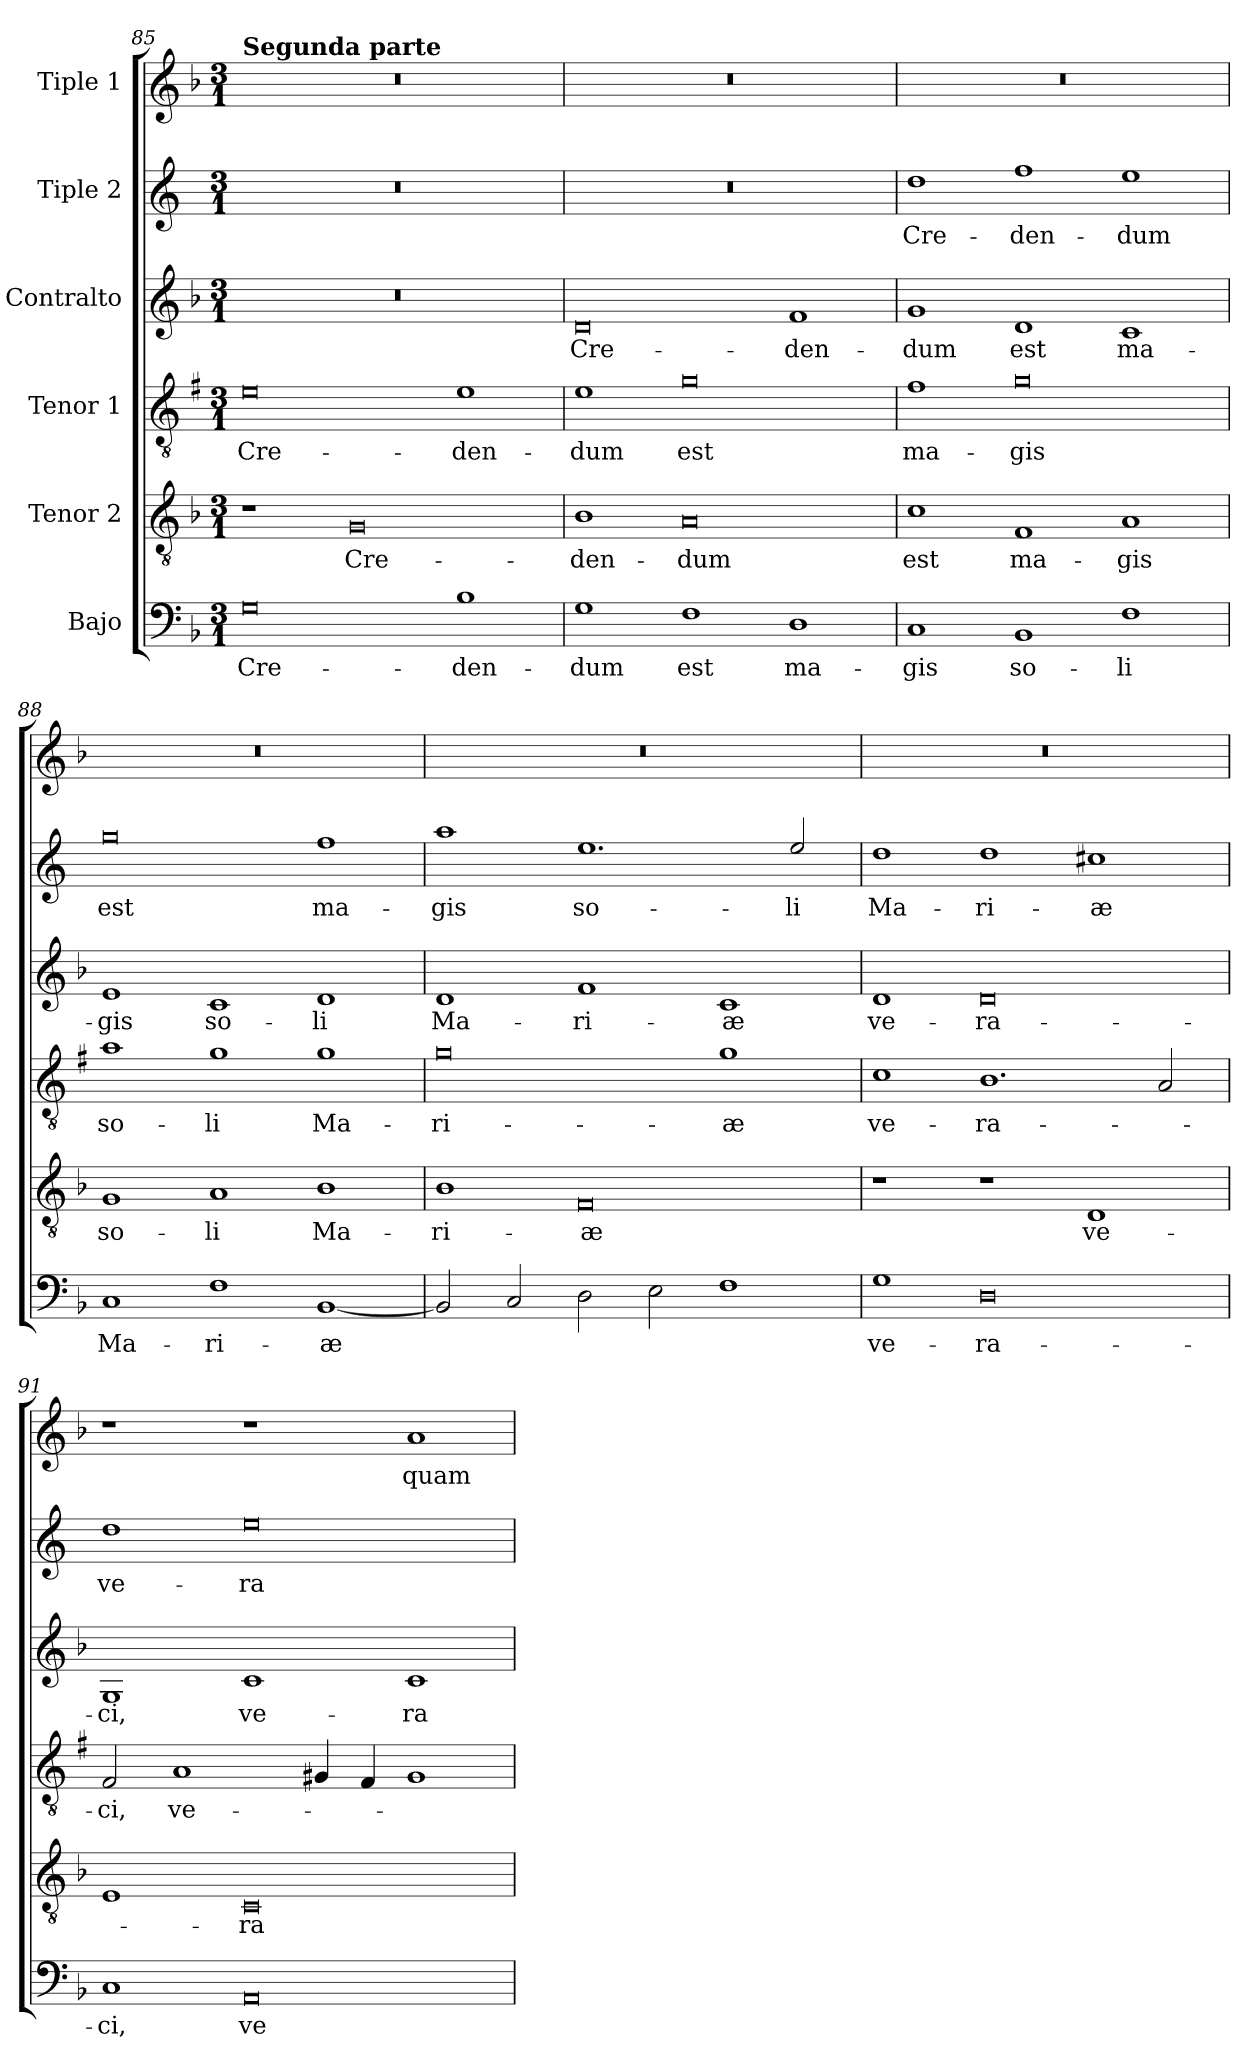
**kern	**text	**kern	**text	**kern	**text	**kern	**text	**kern	**text	**kern	**text
*part6	*part6	*part5	*part5	*part4	*part4	*part3	*part3	*part2	*part2	*part1	*part1
*staff6	*staff6	*staff5	*staff5	*staff4	*staff4	*staff3	*staff3	*staff2	*staff2	*staff1	*staff1
*I"Bajo	*	*I"Tenor 2	*	*I"Tenor 1	*	*I"Contralto	*	*I"Tiple 2	*	*I"Tiple 1	*
!!LO:LB:g=z
*clefF4	*	*clefGv2	*	*clefGv2	*	*clefG2	*	*clefG2	*	*clefG2	*
*	*	*	*	*ITrd1c2	*	*	*	*ITrd4c7	*	*	*
*k[b-]	*	*k[b-]	*	*k[b-]	*	*k[b-]	*	*k[b-]	*	*k[b-]	*
*F:	*	*F:	*	*F:	*	*F:	*	*F:	*	*F:	*
*M3/1	*	*M3/1	*	*M3/1	*	*M3/1	*	*M3/1	*	*M3/1	*
=85	=85	=85	=85	=85	=85	=85	=85	=85	=85	=85	=85
!	!	!	!	!	!	!	!	!	!	!LO:TX:a:B:t=Segunda parte	!
!	!LO:LY:b	!	!	!	!LO:LY:b	!	!	!	!	!	!
0G	Cre-	1r	.	0d	Cre-	0.r	.	0.r	.	0.r	.
!	!	!	!LO:LY:b	!	!	!	!	!	!	!	!
.	.	0G	Cre-	.	.	.	.	.	.	.	.
!	!LO:LY:b	!	!	!	!LO:LY:b	!	!	!	!	!	!
1B-	-den-	.	.	1d	-den-	.	.	.	.	.	.
=86	=86	=86	=86	=86	=86	=86	=86	=86	=86	=86	=86
!	!LO:LY:b	!	!LO:LY:b	!	!LO:LY:b	!	!LO:LY:b	!	!	!	!
1G	-dum	1B-	-den-	1d	-dum	0d	Cre-	0.r	.	0.r	.
!	!LO:LY:b	!	!LO:LY:b	!	!LO:LY:b	!	!	!	!	!	!
1F	est	0A	-dum	0f	est	.	.	.	.	.	.
!	!LO:LY:b	!	!	!	!	!	!LO:LY:b	!	!	!	!
1D	ma-	.	.	.	.	1f	-den-	.	.	.	.
=87	=87	=87	=87	=87	=87	=87	=87	=87	=87	=87	=87
!	!LO:LY:b	!	!LO:LY:b	!	!LO:LY:b	!	!LO:LY:b	!	!LO:LY:b	!	!
1C	-gis	1c	est	1e	ma-	1g	-dum	1g	Cre-	0.r	.
!	!LO:LY:b	!	!LO:LY:b	!	!LO:LY:b	!	!LO:LY:b	!	!LO:LY:b	!	!
1BB-	so-	1F	ma-	0f	-gis	1d	est	1b-	-den-	.	.
!	!LO:LY:b	!	!LO:LY:b	!	!	!	!LO:LY:b	!	!LO:LY:b	!	!
1F	-li	1A	-gis	.	.	1c	ma-	1a	-dum	.	.
=88	=88	=88	=88	=88	=88	=88	=88	=88	=88	=88	=88
!	!LO:LY:b	!	!LO:LY:b	!	!LO:LY:b	!	!LO:LY:b	!	!LO:LY:b	!	!
1C	Ma-	1G	so-	1g	so-	1e	-gis	0cc	est	0.r	.
!	!LO:LY:b	!	!LO:LY:b	!	!LO:LY:b	!	!LO:LY:b	!	!	!	!
1F	-ri-	1A	-li	1f	-li	1c	so-	.	.	.	.
!	!LO:LY:b	!	!LO:LY:b	!	!LO:LY:b	!	!LO:LY:b	!	!LO:LY:b	!	!
[1BB-	-æ	1B-	Ma-	1f	Ma-	1d	-li	1b-	ma-	.	.
=89	=89	=89	=89	=89	=89	=89	=89	=89	=89	=89	=89
!	!	!	!LO:LY:b	!	!LO:LY:b	!	!LO:LY:b	!	!LO:LY:b	!	!
2BB-/]	.	1B-	-ri-	0f	-ri-	1d	Ma-	1dd	-gis	0.r	.
2C/	.	.	.	.	.	.	.	.	.	.	.
!	!	!	!LO:LY:b	!	!	!	!LO:LY:b	!	!LO:LY:b	!	!
2D\	.	0F	-æ	.	.	1f	-ri-	1.a	so-	.	.
2E\	.	.	.	.	.	.	.	.	.	.	.
!	!	!	!	!	!LO:LY:b	!	!LO:LY:b	!	!	!	!
1F	.	.	.	1f	-æ	1c	-æ	.	.	.	.
!	!	!	!	!	!	!	!	!	!LO:LY:b	!	!
.	.	.	.	.	.	.	.	2a/	-li	.	.
=90	=90	=90	=90	=90	=90	=90	=90	=90	=90	=90	=90
!	!LO:LY:b	!	!	!	!LO:LY:b	!	!LO:LY:b	!	!LO:LY:b	!	!
1G	ve-	1r	.	1B-	ve-	1d	ve-	1g	Ma-	0.r	.
!	!LO:LY:b	!	!	!	!LO:LY:b	!	!LO:LY:b	!	!LO:LY:b	!	!
0D	-ra-	1r	.	1.A	-ra-	0d	-ra-	1g	-ri-	.	.
!	!	!	!LO:LY:b	!	!	!	!	!	!LO:LY:b	!	!
.	.	1D	ve-	.	.	.	.	1f#X	-æ	.	.
.	.	.	.	2G/	.	.	.	.	.	.	.
!!LO:PB:g=z
=91	=91	=91	=91	=91	=91	=91	=91	=91	=91	=91	=91
!	!LO:LY:b	!	!	!	!LO:LY:b	!	!LO:LY:b	!	!LO:LY:b	!	!
1C	-ci,	1E	.	2E/	-ci,	1G	-ci,	1g	ve-	1r	.
!	!	!	!	!	!LO:LY:b	!	!	!	!	!	!
.	.	.	.	1G	ve-	.	.	.	.	.	.
!	!LO:LY:b	!	!LO:LY:b	!	!	!	!LO:LY:b	!	!LO:LY:b	!	!
0AA	ve-	0C	-ra-	.	.	1c	ve-	0a	-ra-	1r	.
.	.	.	.	4F#X/	.	.	.	.	.	.	.
.	.	.	.	4E/	.	.	.	.	.	.	.
!	!	!	!	!	!	!	!LO:LY:b	!	!	!	!LO:LY:b
.	.	.	.	1F#	.	1c	-ra-	.	.	1a	quam
=	=	=	=	=	=	=	=	=	=	=	=
*-	*-	*-	*-	*-	*-	*-	*-	*-	*-	*-	*-
